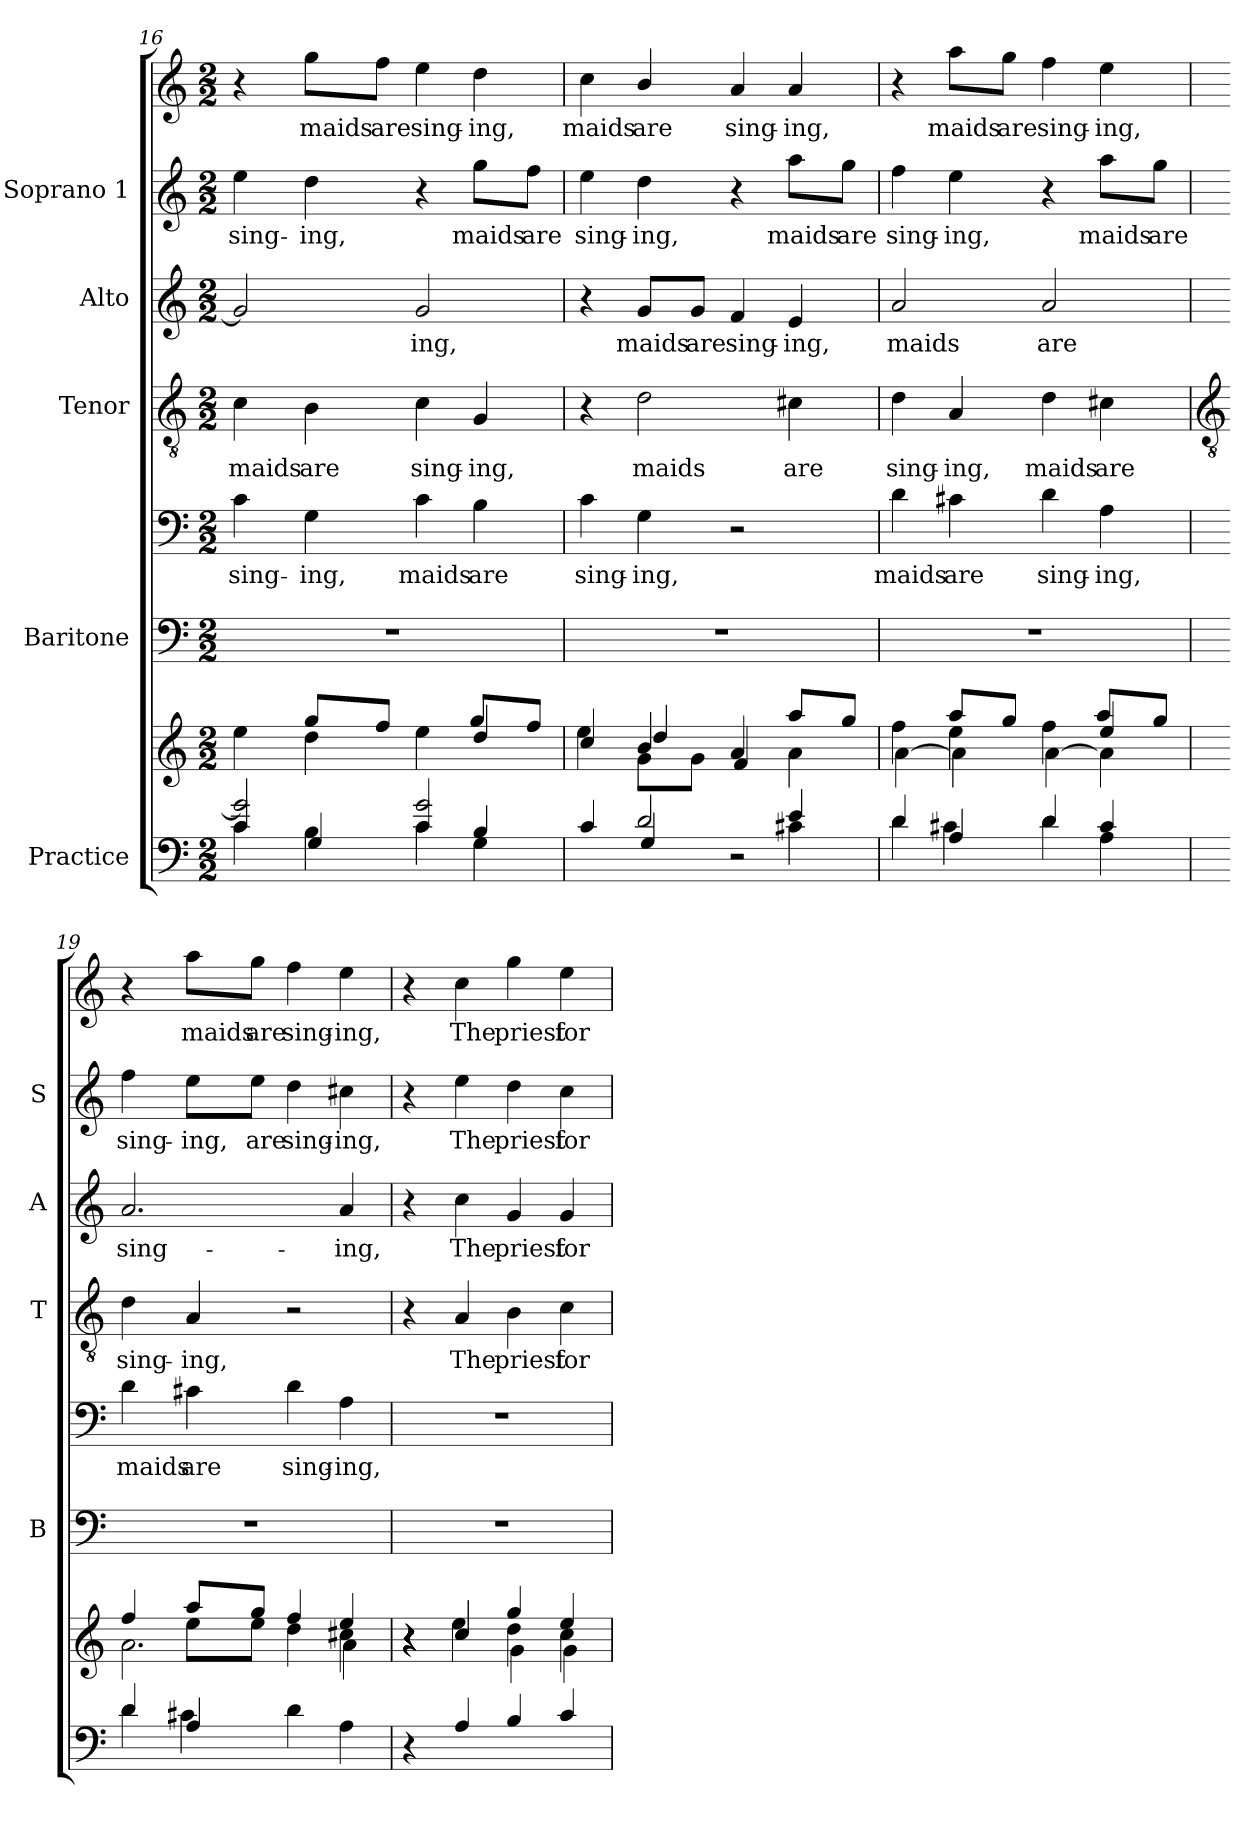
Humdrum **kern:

**kern	**kern	**kern	**kern	**text	**kern	**text	**kern	**text	**kern	**text	**kern	**text
*part5	*part5	*part4	*part4	*part4	*part3	*part3	*part2	*part2	*part1	*part1	*part1	*part1
*staff8	*staff7	*staff6	*staff5	*staff5	*staff4	*staff4	*staff3	*staff3	*staff2	*staff2	*staff1	*staff1
*I"Practice	*	*I"Baritone	*	*	*I"Tenor	*	*I"Alto	*	*I"Soprano 1	*	*	*
*	*	*I'B	*	*	*I'T	*	*I'A	*	*I'S	*	*	*
!!LO:LB:g=z
*clefF4	*clefG2	*clefF4	*clefF4	*	*clefGv2	*	*clefG2	*	*clefG2	*	*clefG2	*
*k[]	*k[]	*k[]	*k[]	*	*k[]	*	*k[]	*	*k[]	*	*k[]	*
*C:	*C:	*C:	*C:	*	*C:	*	*C:	*	*C:	*	*C:	*
*M2/2	*M2/2	*M2/2	*M2/2	*	*M2/2	*	*M2/2	*	*M2/2	*	*M2/2	*
=16	=16	=16	=16	=16	=16	=16	=16	=16	=16	=16	=16	=16
*^	*^	*	*	*	*	*	*	*	*	*	*	*
*	*^	*	*	*	*	*	*	*	*	*	*	*	*	*
*	*	*^	*	*	*	*	*	*	*	*	*	*	*	*	*
!	!	!	!	!	!	!	!	!LO:LY:b	!	!LO:LY:b	!	!	!	!LO:LY:b	!	!
2g/]	4c	4c	1ryy	4ryy	4ee	1r	4c	sing-	4c	maids	2g]	.	4ee	sing-	4r	.
!	!	!	!	!	!	!	!	!LO:LY:b	!	!LO:LY:b	!	!	!	!LO:LY:b	!	!LO:LY:b
.	4B	4G	.	8gg/L	4dd	.	4G	-ing,	4B	are	.	.	4dd	-ing,	8gg\L	maids
!	!	!	!	!	!	!	!	!	!	!	!	!	!	!	!	!LO:LY:b
.	.	.	.	8ff/J	.	.	.	.	.	.	.	.	.	.	8ff\J	are
!	!	!	!	!	!	!	!	!LO:LY:b	!	!LO:LY:b	!	!LO:LY:b	!	!	!	!LO:LY:b
2g/	4c	4c	.	4ee	4ryy	.	4c	maids	4c	sing-	2g	ing,	4r	.	4ee	sing-
!	!	!	!	!	!	!	!	!LO:LY:b	!	!LO:LY:b	!	!	!	!LO:LY:b	!	!LO:LY:b
.	4G	4B	.	4dd	8gg/L	.	4B	are	4G	-ing,	.	.	8gg\L	maids	4dd	-ing,
!	!	!	!	!	!	!	!	!	!	!	!	!	!	!LO:LY:b	!	!
.	.	.	.	.	8ff/J	.	.	.	.	.	.	.	8ff\J	are	.	.
=17	=17	=17	=17	=17	=17	=17	=17	=17	=17	=17	=17	=17	=17	=17	=17	=17
*	*	*	*	*	*^	*	*	*	*	*	*	*	*	*	*	*
!	!	!	!	!	!	!	!	!	!LO:LY:b	!	!	!	!	!	!LO:LY:b	!	!LO:LY:b
2.ryy	4ryy	4c	1ryy	4cc	4ee	4ryy	1r	4c	sing-	4r	.	4r	.	4ee	sing-	4cc	maids
!	!	!	!	!	!	!	!	!	!LO:LY:b	!	!LO:LY:b	!	!LO:LY:b	!	!LO:LY:b	!	!LO:LY:b
.	2d/	4G	.	4b/	4dd/	8g\L	.	4G	-ing,	2d	maids	8g/L	maids	4dd	-ing,	4b/	are
!	!	!	!	!	!	!	!	!	!	!	!	!	!LO:LY:b	!	!	!	!
.	.	.	.	.	.	8g\J	.	.	.	.	.	8g/J	are	.	.	.	.
!	!	!	!	!	!	!	!	!	!	!	!	!	!LO:LY:b	!	!	!	!LO:LY:b
.	.	2r	.	4a	4ryy	4f	.	2r	.	.	.	4f	sing-	4r	.	4a	sing-
!	!	!	!	!	!	!	!	!	!	!	!LO:LY:b	!	!LO:LY:b	!	!LO:LY:b	!	!LO:LY:b
4e	4c#X	.	.	4a\	8aa/L	4ryy	.	.	.	4c#X	are	4e	-ing,	8aa\L	maids	4a	-ing,
!	!	!	!	!	!	!	!	!	!	!	!	!	!	!	!LO:LY:b	!	!
.	.	.	.	.	8gg/J	.	.	.	.	.	.	.	.	8gg\J	are	.	.
*	*	*v	*v	*	*	*	*	*	*	*	*	*	*	*	*	*	*
=18	=18	=18	=18	=18	=18	=18	=18	=18	=18	=18	=18	=18	=18	=18	=18	=18
!	!	!	!	!	!	!	!	!LO:LY:b	!	!LO:LY:b	!	!LO:LY:b	!	!LO:LY:b	!	!
4d	4d	1ryy	4ryy	4ff\	[4a\	1r	4d	maids	4d	sing-	2a	maids	4ff	sing-	4r	.
!	!	!	!	!	!	!	!	!LO:LY:b	!	!LO:LY:b	!	!	!	!LO:LY:b	!	!LO:LY:b
4A	4c#X	.	8aa/L	4ee	4a\]	.	4c#X	are	4A	-ing,	.	.	4ee	-ing,	8aa\L	maids
!	!	!	!	!	!	!	!	!	!	!	!	!	!	!	!	!LO:LY:b
.	.	.	8gg/J	.	.	.	.	.	.	.	.	.	.	.	8gg\J	are
!	!	!	!	!	!	!	!	!LO:LY:b	!	!LO:LY:b	!	!LO:LY:b	!	!	!	!LO:LY:b
4d	4d	.	4ff\	4ryy	[4a\	.	4d	sing-	4d	maids	2a	are	4r	.	4ff	sing-
!	!	!	!	!	!	!	!	!LO:LY:b	!	!LO:LY:b	!	!	!	!LO:LY:b	!	!LO:LY:b
4c#	4A	.	4ee	8aa/L	4a\]	.	4A	-ing,	4c#X	are	.	.	8aa\L	maids	4ee	-ing,
!	!	!	!	!	!	!	!	!	!	!	!	!	!	!LO:LY:b	!	!
.	.	.	.	8gg/J	.	.	.	.	.	.	.	.	8gg\J	are	.	.
!!LO:LB:g=z
=19	=19	=19	=19	=19	=19	=19	=19	=19	=19	=19	=19	=19	=19	=19	=19	=19
*	*	*	*	*	*	*	*	*	*clefGv2	*	*	*	*	*	*	*
!	!	!	!	!	!	!	!	!LO:LY:b	!	!LO:LY:b	!	!LO:LY:b	!	!LO:LY:b	!	!
4d	4d	1ryy	4ryy	4ff/	2.a\	1r	4d	maids	4d	sing-	2.a	sing-	4ff	sing-	4r	.
!	!	!	!	!	!	!	!	!LO:LY:b	!	!LO:LY:b	!	!	!	!LO:LY:b	!	!LO:LY:b
4A	4c#X	.	8aaL	8eeL	.	.	4c#X	are	4A	-ing,	.	.	8ee\L	-ing,	8aa\L	maids
!	!	!	!	!	!	!	!	!	!	!	!	!	!	!LO:LY:b	!	!LO:LY:b
.	.	.	8ggJ	8eeJ	.	.	.	.	.	.	.	.	8ee\J	are	8gg\J	are
!	!	!	!	!	!	!	!	!LO:LY:b	!	!	!	!	!	!LO:LY:b	!	!LO:LY:b
2ryy	4d	.	4ff	4dd	.	.	4d	sing-	2r	.	.	.	4dd	sing-	4ff	sing-
!	!	!	!	!	!	!	!	!LO:LY:b	!	!	!	!LO:LY:b	!	!LO:LY:b	!	!LO:LY:b
.	4A	.	4ee	4cc#X	4a\	.	4A	-ing,	.	.	4a	-ing,	4cc#X	-ing,	4ee	-ing,
=20	=20	=20	=20	=20	=20	=20	=20	=20	=20	=20	=20	=20	=20	=20	=20	=20
4r	1ryy	1ryy	4r	4r	4r	1r	1r	.	4r	.	4r	.	4r	.	4r	.
!	!	!	!	!	!	!	!	!	!	!LO:LY:b	!	!LO:LY:b	!	!LO:LY:b	!	!LO:LY:b
4A	.	.	4cc	4ee	4cc	.	.	.	4A	The	4cc	The	4ee	The	4cc	The
!	!	!	!	!	!	!	!	!	!	!LO:LY:b	!	!LO:LY:b	!	!LO:LY:b	!	!LO:LY:b
4B	.	.	4gg	4dd	4g\	.	.	.	4B	priest	4g	priest	4dd	priest	4gg	priest
!	!	!	!	!	!	!	!	!	!	!LO:LY:b	!	!LO:LY:b	!	!LO:LY:b	!	!LO:LY:b
4c	.	.	4ee	4cc	4g\	.	.	.	4c	for	4g	for	4cc	for	4ee	for
*v	*v	*v	*	*	*	*	*	*	*	*	*	*	*	*	*	*
*	*v	*v	*v	*	*	*	*	*	*	*	*	*	*	*
=	=	=	=	=	=	=	=	=	=	=	=	=
*-	*-	*-	*-	*-	*-	*-	*-	*-	*-	*-	*-	*-
